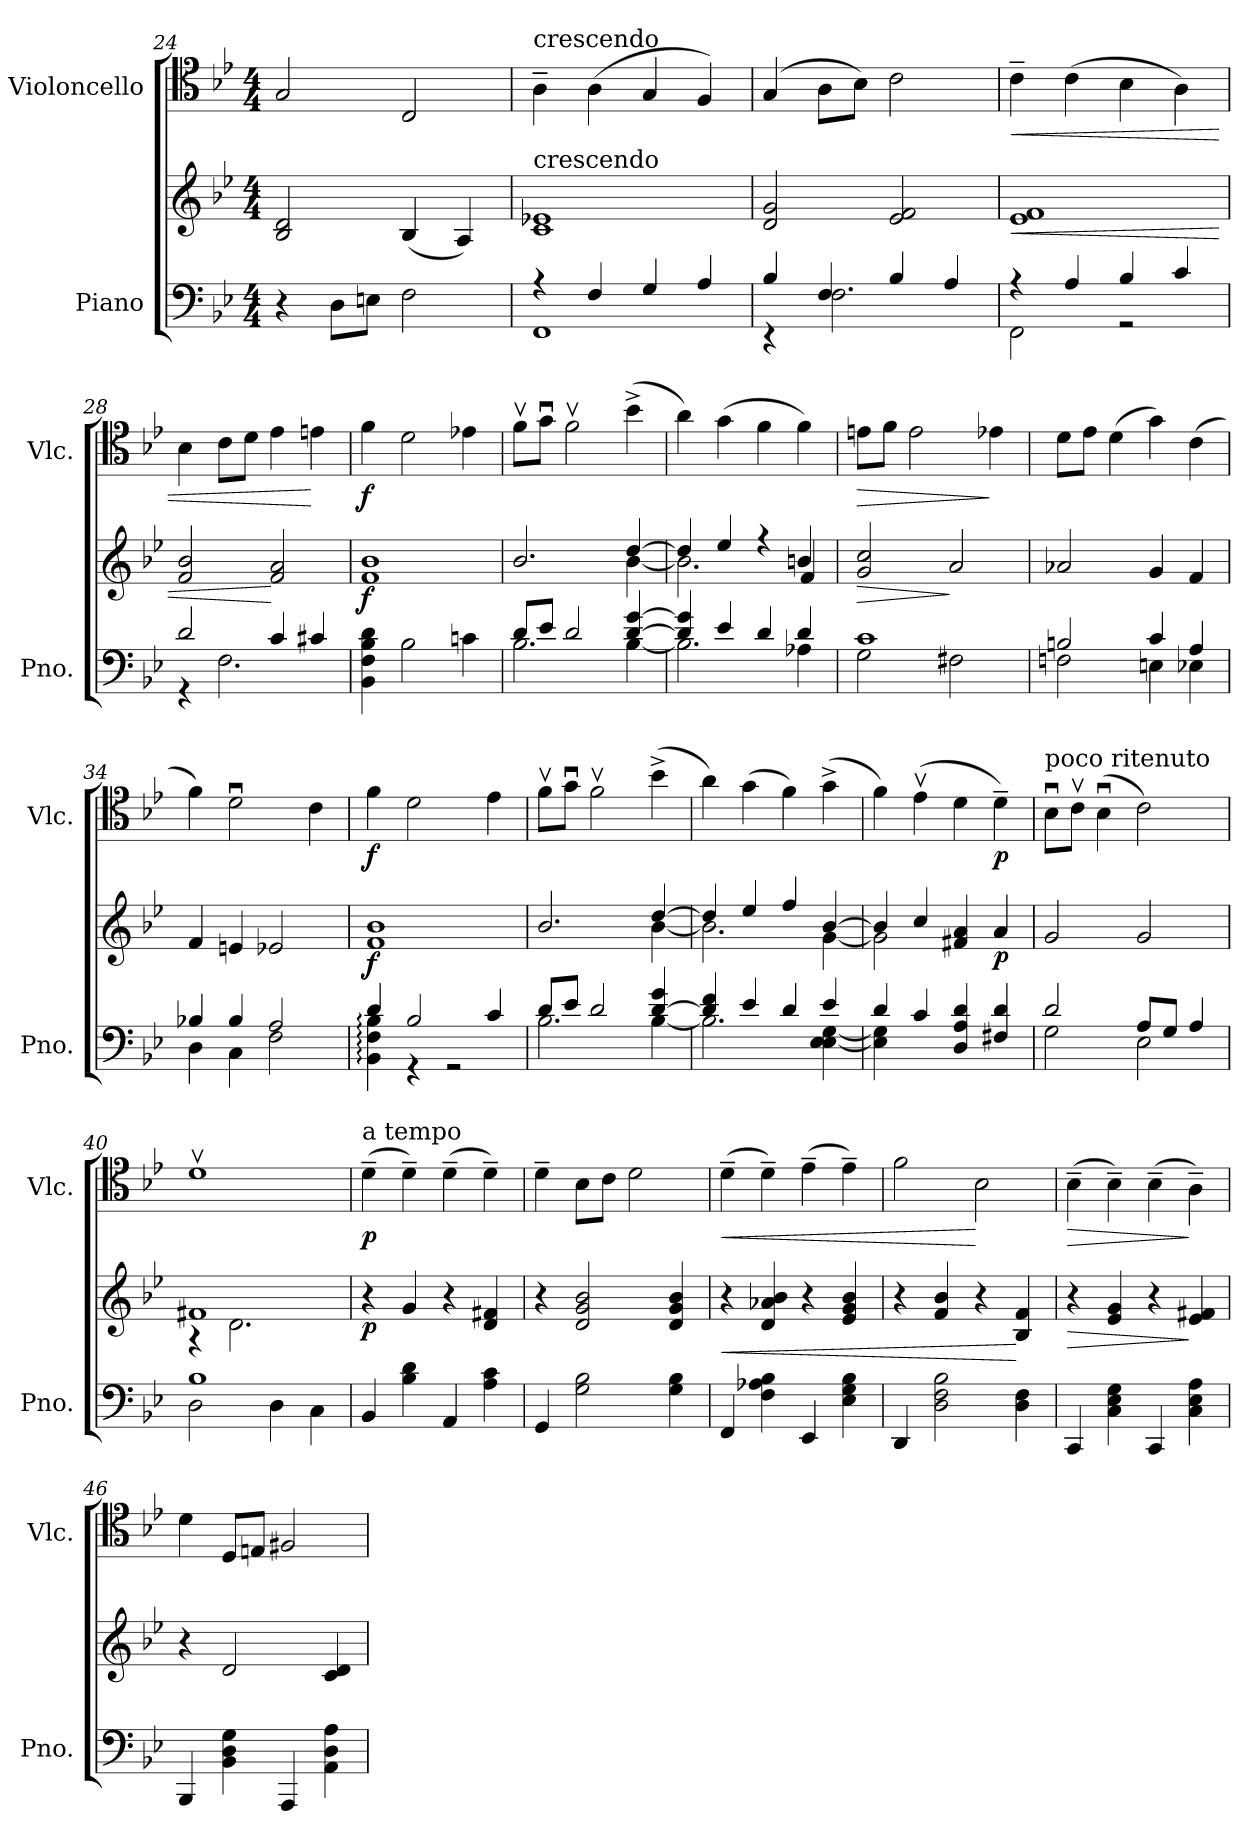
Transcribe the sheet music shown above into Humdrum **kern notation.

**kern	**kern	**dynam	**kern	**dynam
*part2	*part2	*part2	*part1	*part1
*staff3	*staff2	*staff2/3	*staff1	*staff1
*I"Piano	*	*	*I"Violoncello	*
*I'Pno.	*	*	*I'Vlc.	*
*clefF4	*clefG2	*	*clefC4	*
*k[b-e-]	*k[b-e-]	*	*k[b-e-]	*
*B-:	*B-:	*	*B-:	*
*M4/4	*M4/4	*	*M4/4	*
=24	=24	=24	=24	=24
4r	2B-/ 2d/	.	2G/	.
8D\L	.	.	.	.
8En\J	.	.	.	.
2F\	(4B-/	.	2C/	.
.	4A/)	.	.	.
!!LO:LB:g=z
=25	=25	=25	=25	=25
*^	*	*	*	*
!	!	!	!	!LO:TX:a:t=crescendo	!
!	!	!LO:TX:a:t=crescendo	!	!	!
4rA	1FF	1c 1e-X	.	4A~\	.
4F/	.	.	.	(4A\	.
4G/	.	.	.	4G/	.
4A/	.	.	.	4F/)	.
=26	=26	=26	=26	=26	=26
4B-/	4rEE	2d/ 2g/	.	(4G/	.
4F/	2.F\	.	.	8A\L	.
.	.	.	.	8B-\J)	.
4B-/	.	2e-/ 2f/	.	2c\	.
4A/	.	.	.	.	.
=27	=27	=27	=27	=27	=27
!	!	!	!LO:HP:b	!	!LO:HP:b
4rA	2FF\	1e- 1f	<	4c~\	<
4A/	.	.	.	(4c\	.
4B-/	2rGG	.	.	4B-\	.
4c/	.	.	.	4A\)	.
=28	=28	=28	=28	=28	=28
2d/	4rGG	2f/ 2b-/	.	4B-\	.
.	2.F\	.	.	8c\L	.
.	.	.	.	8d\J	.
4c/	.	2f/ 2a/	[	4e-\	.
4c#X/	.	.	.	4en\	[
*v	*v	*	*	*	*
=29	=29	=29	=29	=29
!	!	!LO:DY:b	!	!LO:DY:b
4BB-\ 4F\ 4B-\ 4d\	1f 1b-	f	4f\	f
2B-\	.	.	2d\	.
4cn\	.	.	4e-X\	.
=30	=30	=30	=30	=30
*^	*^	*	*	*
8d/L	2.B-\	2.b-/	2.ryy	.	8fv\L	.
8e-/J	.	.	.	.	8gu\J	.
2d/	.	.	.	.	2fv\	.
[4d/ [4g/	[4B-\	[4dd/	[4b-\	.	(4b-^\	.
=31	=31	=31	=31	=31	=31	=31
4d/] 4g/]	2.B-\]	4dd/]	2.b-\]	.	4a\)	.
4e-/	.	4ee-/	.	.	(4g\	.
4d/	.	4rff	.	.	4f\	.
4d/	4A-X\	4bn/	4f/	.	4f\)	.
!!LO:LB:g=z
=32	=32	=32	=32	=32	=32	=32
!	!	!	!	!LO:HP:b	!	!LO:HP:b
*	*	*v	*v	*	*	*
1c	2G\	2g/ 2cc/	>	8en\L	>
.	.	.	.	8f\J	.
.	.	.	.	2e\	.
.	2F#X\	2a/	]	.	.
.	.	.	.	4e-X\	]
=33	=33	=33	=33	=33	=33
2Bn/	2Fn\	2a-X/	.	8d\L	.
.	.	.	.	8e-\J	.
.	.	.	.	(4d\	.
4c/	4En\	4g/	.	4g\)	.
4A/	4E-X\	4f/	.	(4c\	.
=34	=34	=34	=34	=34	=34
4B-X/	4D\	4f/	.	4f\)	.
4B-/	4C\	4en/	.	2du\	.
2A/	2F\	2e-X/	.	.	.
.	.	.	.	4c\	.
=35	=35	=35	=35	=35	=35
!	!	!	!LO:DY:b	!	!LO:DY:b
4d/	4BB-\: 4F\: 4B-\:	1f 1b-	f	4f\	f
2B-/	4rGG	.	.	2d\	.
.	2rGG	.	.	.	.
4c/	.	.	.	4e-\	.
=36	=36	=36	=36	=36	=36
*	*	*^	*	*	*
8d/L	2.B-\	2.b-/	2.ryy	.	8fv\L	.
8e-/J	.	.	.	.	8gu\J	.
2d/	.	.	.	.	2fv\	.
[4d/ 4g/	[4B-\	[4dd/	[4b-\	.	(4b-^\	.
=37	=37	=37	=37	=37	=37	=37
4d/] 4f/	2.B-\]	4dd/]	2.b-\]	.	4a\)	.
4e-/	.	4ee-/	.	.	(4g\	.
4d/	.	4ff/	.	.	4f\)	.
4e-/	4E-\ [4E-\ [4G\	[4b-/	[4g\	.	(4g^\	.
=38	=38	=38	=38	=38	=38	=38
4d/	4E-\] 4G\]	4b-/]	2g\]	.	4f\)	.
4c/	2.ryy	4cc/	.	.	(4e-v\	.
4D/ 4A/ 4d/	.	4f#X/ 4a/	2ryy	.	4d\	.
!	!	!	!	!LO:DY:b	!	!LO:DY:b
4F#X/ 4d/	.	4a/	.	p	4d~\)	p
*	*	*v	*v	*	*	*
!!LO:LB:g=z
=39	=39	=39	=39	=39	=39
!	!	!	!	!LO:TX:a:t=poco ritenuto	!
2d/	2G\	2g/	.	8B-u\L	.
.	.	.	.	8cv\J	.
.	.	.	.	(4B-u\	.
8A/L	2E-\	2g/	.	2c\)	.
8G/J	.	.	.	.	.
4A/	.	.	.	.	.
=40	=40	=40	=40	=40	=40
*	*	*^	*	*	*
1B-	2D\	1f#X	4rA	.	1dv	.
.	.	.	2.d\	.	.	.
.	4D\	.	.	.	.	.
.	4C\	.	.	.	.	.
*	*	*v	*v	*	*	*
=41	=41	=41	=41	=41	=41
!	!	!	!	!LO:TX:a:t=a tempo	!
!	!	!	!LO:DY:b	!	!LO:DY:b
*v	*v	*	*	*	*
4BB-/	4r	p	(4d~\	p
4B-\ 4d\	4g/	.	4d~\)	.
4AA/	4r	.	(4d~\	.
4A\ 4c\	4d/ 4f#X/	.	4d~\)	.
=42	=42	=42	=42	=42
4GG/	4r	.	4d~\	.
2G\ 2B-\	2d/ 2g/ 2b-/	.	8B-\L	.
.	.	.	8c\J	.
.	.	.	2d\	.
4G\ 4B-\	4d/ 4g/ 4b-/	.	.	.
=43	=43	=43	=43	=43
!	!	!LO:HP:b	!	!LO:HP:b
4FF/	4r	<	(4d~\	<
4F\ 4A-X\ 4B-\	4d/ 4a-X/ 4b-/	.	4d~\)	.
4EE-/	4r	.	(4e-~\	.
4E-\ 4G\ 4B-\	4e-/ 4g/ 4b-/	.	4e-~\)	.
=44	=44	=44	=44	=44
4DD/	4r	.	2f\	.
2D\ 2F\ 2B-\	4f/ 4b-/	.	.	.
.	4r	.	2B-\	[
4D\ 4F\	4B-/ 4f/	[	.	.
=45	=45	=45	=45	=45
!	!	!LO:HP:b	!	!LO:HP:b
4CC/	4r	>	(4B-~\	>
4C\ 4E-\ 4G\	4e-/ 4g/	.	4B-~\)	.
4CC/	4r	.	(4B-~\	.
4C\ 4E-\ 4A\	4e-/ 4f#X/	]	4A~\)	]
!!LO:PB:g=z
=46	=46	=46	=46	=46
4BBB-/	4r	.	4d\	.
4BB-\ 4D\ 4G\	2d/	.	8D/L	.
.	.	.	8En/J	.
4AAA/	.	.	2F#X/	.
4AA\ 4D\ 4A\	4c/ 4d/	.	.	.
=	=	=	=	=
*-	*-	*-	*-	*-
